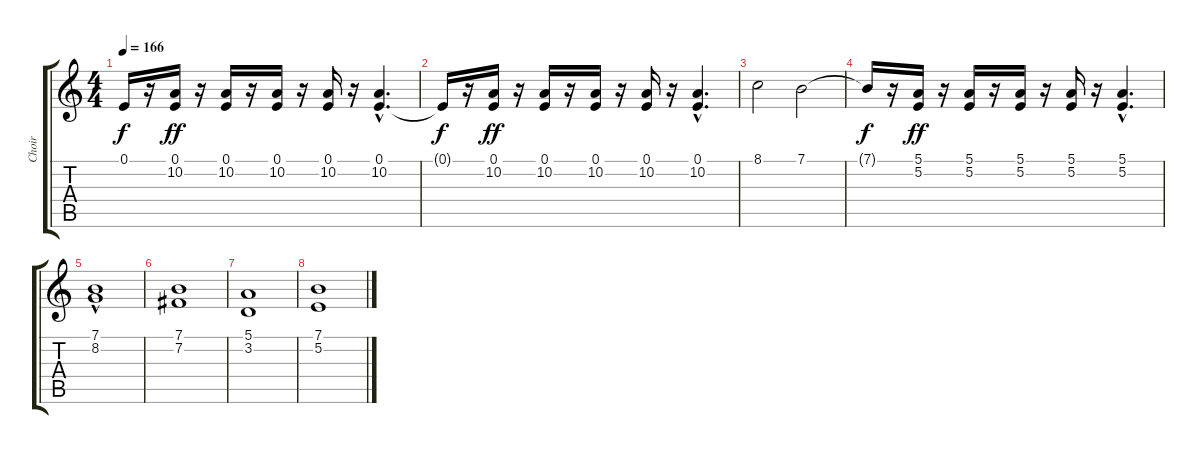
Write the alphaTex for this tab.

\track ("Choir" "Choir") {instrument voiceoohs}
\staff {score tabs}
\tuning (E4 B3 G3 D3 A2 E2) {hide}
\ts (4 4)
\tempo 166
\clef g2
\ks c
0.1{t}.16{dy f} r.16 (0.1 10.2).16{dy ff} r.16 (0.1 10.2).16 r.16 (0.1 10.2).16 r.16 (0.1 10.2).16 r.16 (0.1{hac} 10.2{hac}).4{d} |
0.1{t}.16{dy f} r.16 (0.1 10.2).16{dy ff} r.16 (0.1 10.2).16 r.16 (0.1 10.2).16 r.16 (0.1 10.2).16 r.16 (0.1{hac} 10.2{hac}).4{d} |
8.1.2 7.1.2 |
7.1{t}.16{dy f} r.16 (5.1 5.2).16{dy ff} r.16 (5.1 5.2).16 r.16 (5.1 5.2).16 r.16 (5.1 5.2).16 r.16 (5.1{hac} 5.2).4{d} |
(7.1 8.2{hac}).1 |
(7.1 7.2).1 |
(5.1 3.2).1 |
(7.1 5.2).1
